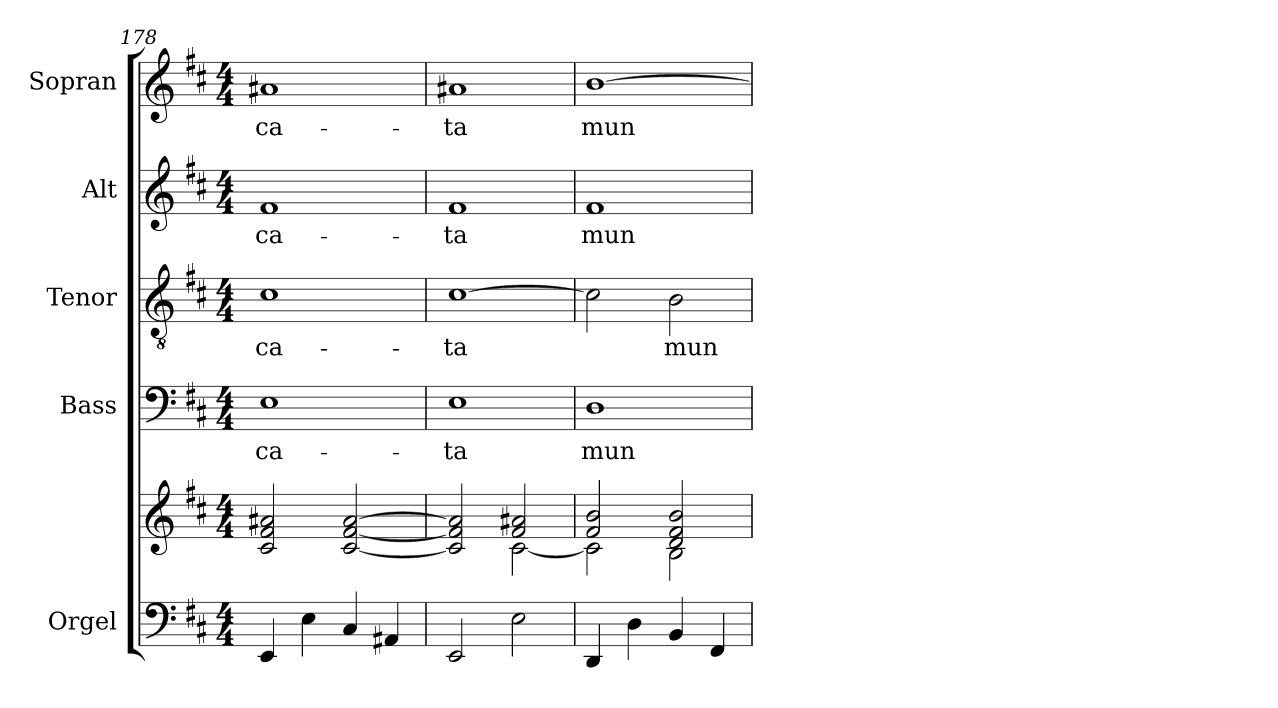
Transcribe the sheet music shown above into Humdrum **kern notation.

**kern	**kern	**kern	**text	**kern	**text	**kern	**text	**kern	**text
*part5	*part5	*part4	*part4	*part3	*part3	*part2	*part2	*part1	*part1
*staff6	*staff5	*staff4	*staff4	*staff3	*staff3	*staff2	*staff2	*staff1	*staff1
*I"Orgel	*	*I"Bass	*	*I"Tenor	*	*I"Alt	*	*I"Sopran	*
*I'Org.	*	*I'B	*	*I'T	*	*I'A	*	*I'S	*
*clefF4	*clefG2	*clefF4	*	*clefGv2	*	*clefG2	*	*clefG2	*
*k[f#c#]	*k[f#c#]	*k[f#c#]	*	*k[f#c#]	*	*k[f#c#]	*	*k[f#c#]	*
*D:	*D:	*D:	*	*D:	*	*D:	*	*D:	*
*M4/4	*M4/4	*M4/4	*	*M4/4	*	*M4/4	*	*M4/4	*
=178	=178	=178	=178	=178	=178	=178	=178	=178	=178
!	!	!	!LO:LY:b	!	!LO:LY:b	!	!LO:LY:b	!	!LO:LY:b
4EE/	2c#/ 2f#/ 2a#X/	1E	-ca-	1c#	-ca-	1f#	-ca-	1a#X	-ca-
4E\	.	.	.	.	.	.	.	.	.
4C#/	[2c#/ [2f#/ [2a#/	.	.	.	.	.	.	.	.
4AA#X/	.	.	.	.	.	.	.	.	.
=179	=179	=179	=179	=179	=179	=179	=179	=179	=179
*	*^	*	*	*	*	*	*	*	*
!	!	!	!	!LO:LY:b	!	!LO:LY:b	!	!LO:LY:b	!	!LO:LY:b
2EE/	2c#/] 2f#/] 2a#/]	2ryy	1E	-ta	[1c#	-ta	1f#	-ta	1a#X	-ta
2E\	2f#/ 2a#X/	[<2c#\	.	.	.	.	.	.	.	.
=180	=180	=180	=180	=180	=180	=180	=180	=180	=180	=180
!	!	!	!	!LO:LY:b	!	!	!	!LO:LY:b	!	!LO:LY:b
4DD/	2f#/ 2b/	2c#\]	1D	mun-	2c#\]	.	1f#	mun-	[1b	mun-
4D\	.	.	.	.	.	.	.	.	.	.
!	!	!	!	!	!	!LO:LY:b	!	!	!	!
4BB/	2d/ 2f#/ 2b/	2B\	.	.	2B\	mun-	.	.	.	.
4FF#/	.	.	.	.	.	.	.	.	.	.
*	*v	*v	*	*	*	*	*	*	*	*
=	=	=	=	=	=	=	=	=	=
*-	*-	*-	*-	*-	*-	*-	*-	*-	*-
